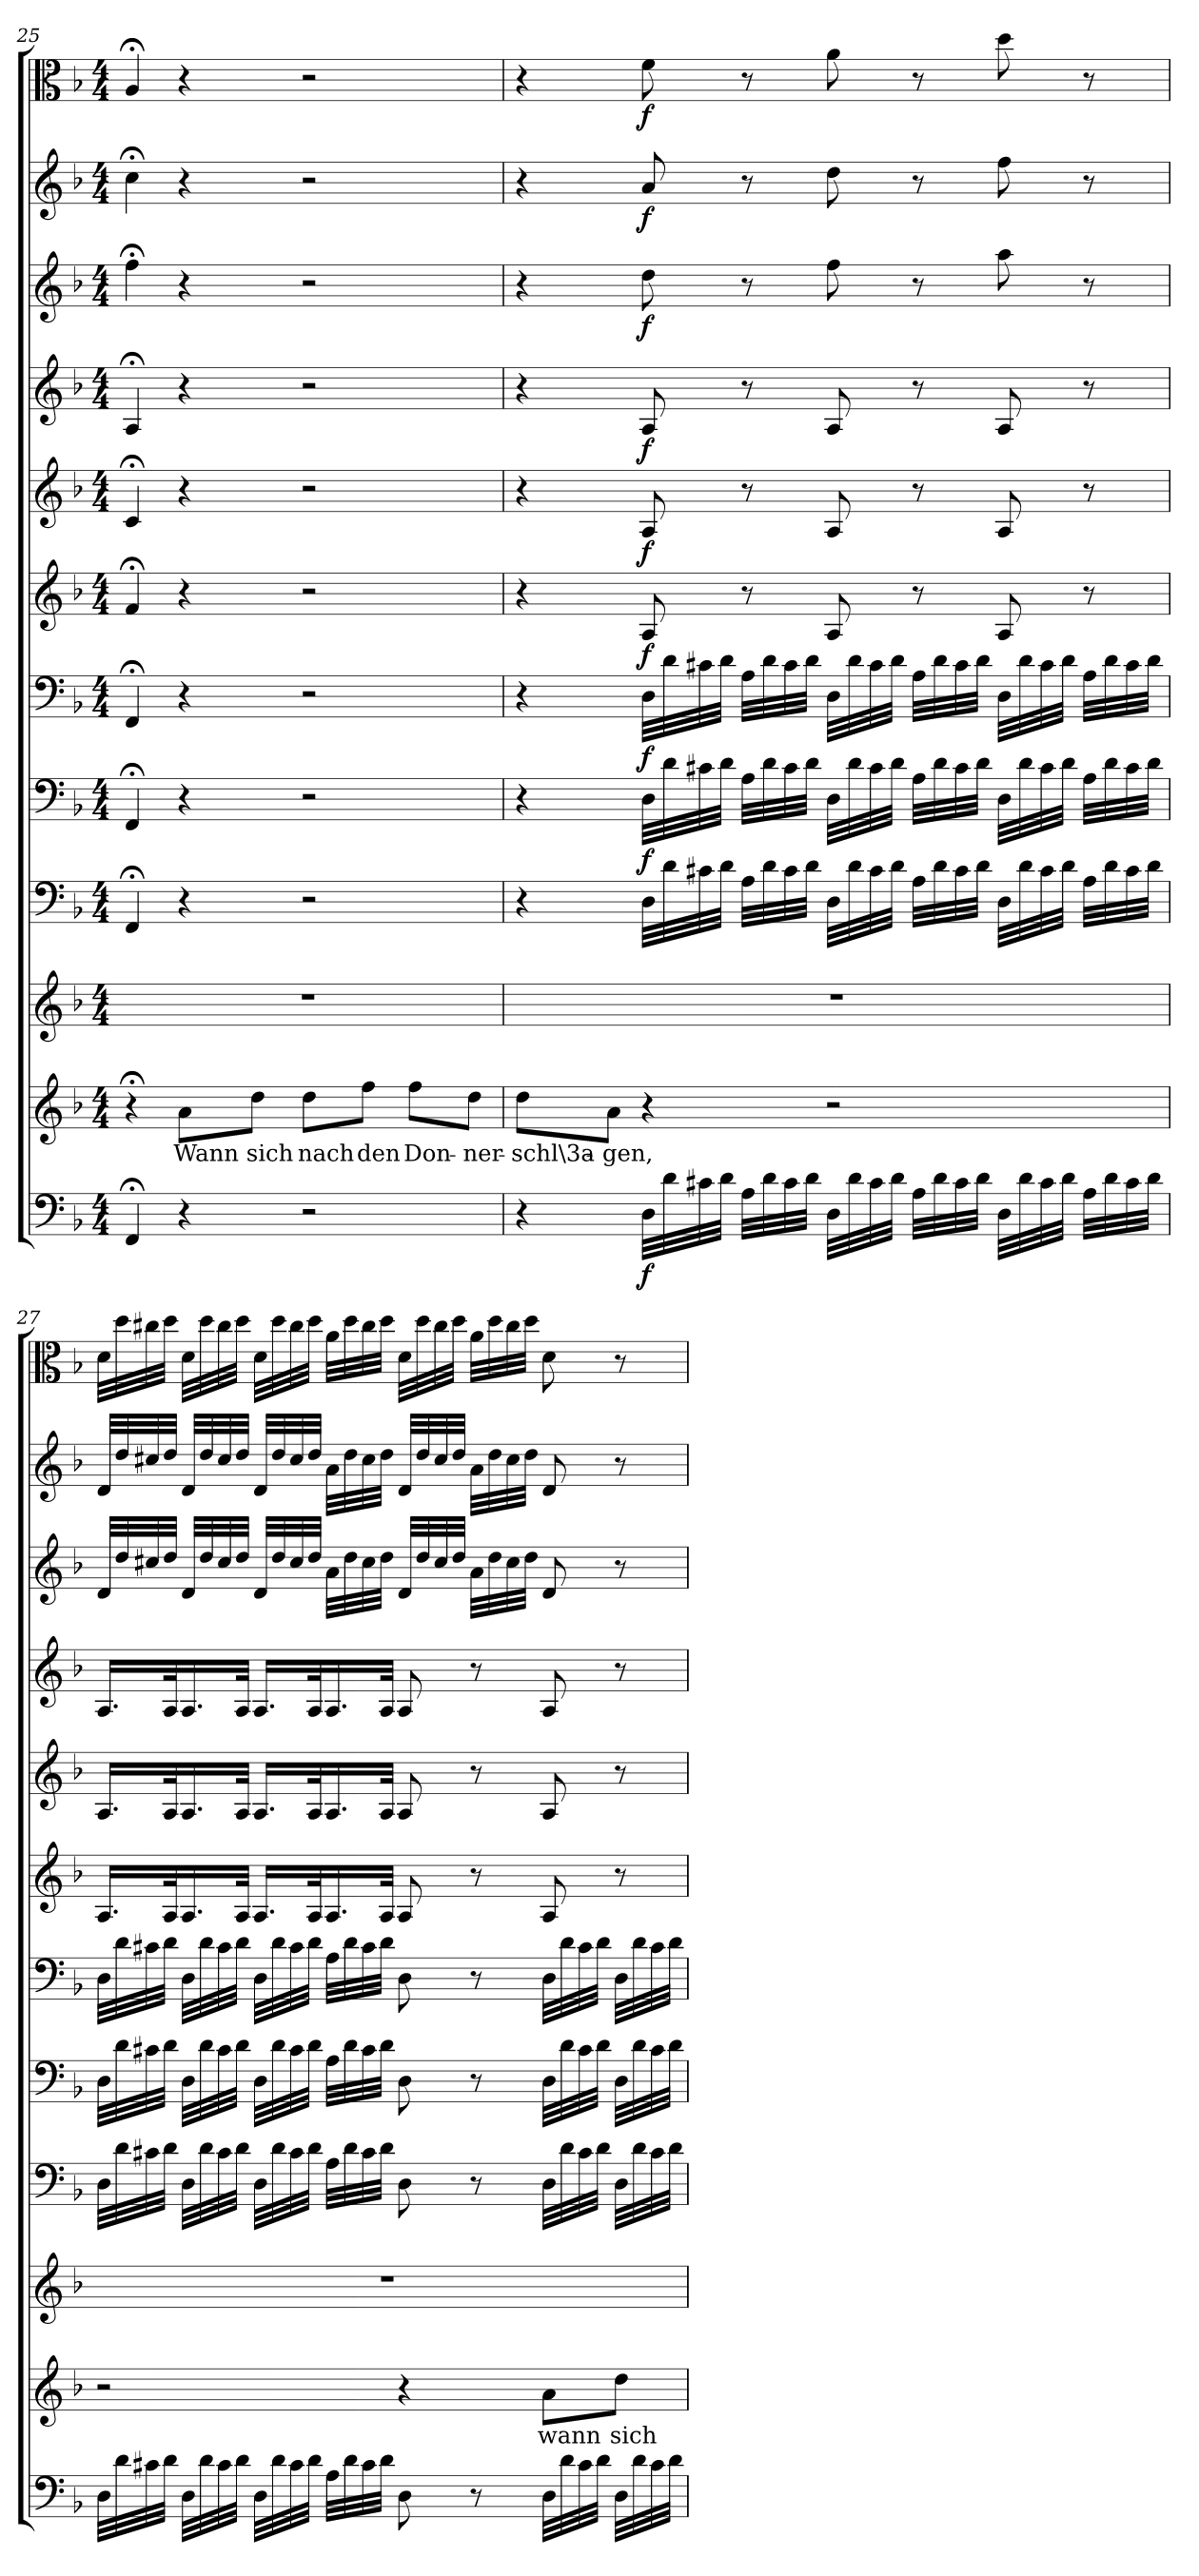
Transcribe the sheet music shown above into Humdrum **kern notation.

**kern	**dynam	**kern	**text	**kern	**kern	**kern	**dynam	**kern	**dynam	**kern	**dynam	**kern	**dynam	**kern	**dynam	**kern	**dynam	**kern	**dynam	**kern	**dynam
*part12	*part12	*part11	*part11	*part10	*part9	*part8	*part8	*part7	*part7	*part6	*part6	*part5	*part5	*part4	*part4	*part3	*part3	*part2	*part2	*part1	*part1
*staff12	*staff12	*staff11	*staff11	*staff10	*staff9	*staff8	*staff8	*staff7	*staff7	*staff6	*staff6	*staff5	*staff5	*staff4	*staff4	*staff3	*staff3	*staff2	*staff2	*staff1	*staff1
*clefF4	*	*clefG2	*	*clefG2	*clefF4	*clefF4	*	*clefF4	*	*clefG2	*	*clefG2	*	*clefG2	*	*clefG2	*	*clefG2	*	*clefC3	*
*k[b-]	*	*k[b-]	*	*k[b-]	*k[b-]	*k[b-]	*	*k[b-]	*	*k[b-]	*	*k[b-]	*	*k[b-]	*	*k[b-]	*	*k[b-]	*	*k[b-]	*
*F:	*	*F:	*	*F:	*F:	*F:	*	*F:	*	*F:	*	*F:	*	*F:	*	*F:	*	*F:	*	*F:	*
*M4/4	*	*M4/4	*	*M4/4	*M4/4	*M4/4	*	*M4/4	*	*M4/4	*	*M4/4	*	*M4/4	*	*M4/4	*	*M4/4	*	*M4/4	*
=25	=25	=25	=25	=25	=25	=25	=25	=25	=25	=25	=25	=25	=25	=25	=25	=25	=25	=25	=25	=25	=25
4FF;</	.	4r;<	.	1r	4FF;</	4FF;</	.	4FF;</	.	4f;</	.	4c;</	.	4A;</	.	4ff;<\	.	4cc;<\	.	4A;</	.
4r	.	8a\L	Wann	.	4r	4r	.	4r	.	4r	.	4r	.	4r	.	4r	.	4r	.	4r	.
.	.	8dd\J	sich	.	.	.	.	.	.	.	.	.	.	.	.	.	.	.	.	.	.
2r	.	8dd\L	nach	.	2r	2r	.	2r	.	2r	.	2r	.	2r	.	2r	.	2r	.	2r	.
.	.	8ff\J	den	.	.	.	.	.	.	.	.	.	.	.	.	.	.	.	.	.	.
.	.	8ff\L	Don-	.	.	.	.	.	.	.	.	.	.	.	.	.	.	.	.	.	.
.	.	8dd\J	-ner-	.	.	.	.	.	.	.	.	.	.	.	.	.	.	.	.	.	.
=26	=26	=26	=26	=26	=26	=26	=26	=26	=26	=26	=26	=26	=26	=26	=26	=26	=26	=26	=26	=26	=26
4r	.	8dd\L	-schl\3a-	1r	4r	4r	.	4r	.	4r	.	4r	.	4r	.	4r	.	4r	.	4r	.
.	.	8a\J	-gen,	.	.	.	.	.	.	.	.	.	.	.	.	.	.	.	.	.	.
32D\LLL	f	4r	.	.	32D\LLL	32D\LLL	f	32D\LLL	f	8A/	f	8A/	f	8A/	f	8dd\	f	8a/	f	8f\	f
32d\	.	.	.	.	32d\	32d\	.	32d\	.	.	.	.	.	.	.	.	.	.	.	.	.
32c#X\	.	.	.	.	32c#X\	32c#X\	.	32c#X\	.	.	.	.	.	.	.	.	.	.	.	.	.
32d\JJJ	.	.	.	.	32d\JJJ	32d\JJJ	.	32d\JJJ	.	.	.	.	.	.	.	.	.	.	.	.	.
32A\LLL	.	.	.	.	32A\LLL	32A\LLL	.	32A\LLL	.	8r	.	8r	.	8r	.	8r	.	8r	.	8r	.
32d\	.	.	.	.	32d\	32d\	.	32d\	.	.	.	.	.	.	.	.	.	.	.	.	.
32c#\	.	.	.	.	32c#\	32c#\	.	32c#\	.	.	.	.	.	.	.	.	.	.	.	.	.
32d\JJJ	.	.	.	.	32d\JJJ	32d\JJJ	.	32d\JJJ	.	.	.	.	.	.	.	.	.	.	.	.	.
32D\LLL	.	2r	.	.	32D\LLL	32D\LLL	.	32D\LLL	.	8A/	.	8A/	.	8A/	.	8ff\	.	8dd\	.	8a\	.
32d\	.	.	.	.	32d\	32d\	.	32d\	.	.	.	.	.	.	.	.	.	.	.	.	.
32c#\	.	.	.	.	32c#\	32c#\	.	32c#\	.	.	.	.	.	.	.	.	.	.	.	.	.
32d\JJJ	.	.	.	.	32d\JJJ	32d\JJJ	.	32d\JJJ	.	.	.	.	.	.	.	.	.	.	.	.	.
32A\LLL	.	.	.	.	32A\LLL	32A\LLL	.	32A\LLL	.	8r	.	8r	.	8r	.	8r	.	8r	.	8r	.
32d\	.	.	.	.	32d\	32d\	.	32d\	.	.	.	.	.	.	.	.	.	.	.	.	.
32c#\	.	.	.	.	32c#\	32c#\	.	32c#\	.	.	.	.	.	.	.	.	.	.	.	.	.
32d\JJJ	.	.	.	.	32d\JJJ	32d\JJJ	.	32d\JJJ	.	.	.	.	.	.	.	.	.	.	.	.	.
32D\LLL	.	.	.	.	32D\LLL	32D\LLL	.	32D\LLL	.	8A/	.	8A/	.	8A/	.	8aa\	.	8ff\	.	8dd\	.
32d\	.	.	.	.	32d\	32d\	.	32d\	.	.	.	.	.	.	.	.	.	.	.	.	.
32c#\	.	.	.	.	32c#\	32c#\	.	32c#\	.	.	.	.	.	.	.	.	.	.	.	.	.
32d\JJJ	.	.	.	.	32d\JJJ	32d\JJJ	.	32d\JJJ	.	.	.	.	.	.	.	.	.	.	.	.	.
32A\LLL	.	.	.	.	32A\LLL	32A\LLL	.	32A\LLL	.	8r	.	8r	.	8r	.	8r	.	8r	.	8r	.
32d\	.	.	.	.	32d\	32d\	.	32d\	.	.	.	.	.	.	.	.	.	.	.	.	.
32c#\	.	.	.	.	32c#\	32c#\	.	32c#\	.	.	.	.	.	.	.	.	.	.	.	.	.
32d\JJJ	.	.	.	.	32d\JJJ	32d\JJJ	.	32d\JJJ	.	.	.	.	.	.	.	.	.	.	.	.	.
=27	=27	=27	=27	=27	=27	=27	=27	=27	=27	=27	=27	=27	=27	=27	=27	=27	=27	=27	=27	=27	=27
32D\LLL	.	2r	.	1r	32D\LLL	32D\LLL	.	32D\LLL	.	16.A/LL	.	16.A/LL	.	16.A/LL	.	32d/LLL	.	32d/LLL	.	32d\LLL	.
32d\	.	.	.	.	32d\	32d\	.	32d\	.	.	.	.	.	.	.	32dd/	.	32dd/	.	32dd\	.
32c#X\	.	.	.	.	32c#X\	32c#X\	.	32c#X\	.	.	.	.	.	.	.	32cc#X/	.	32cc#X/	.	32cc#X\	.
32d\JJJ	.	.	.	.	32d\JJJ	32d\JJJ	.	32d\JJJ	.	32A/K	.	32A/K	.	32A/K	.	32dd/JJJ	.	32dd/JJJ	.	32dd\JJJ	.
32D\LLL	.	.	.	.	32D\LLL	32D\LLL	.	32D\LLL	.	16.A/	.	16.A/	.	16.A/	.	32d/LLL	.	32d/LLL	.	32d\LLL	.
32d\	.	.	.	.	32d\	32d\	.	32d\	.	.	.	.	.	.	.	32dd/	.	32dd/	.	32dd\	.
32c#\	.	.	.	.	32c#\	32c#\	.	32c#\	.	.	.	.	.	.	.	32cc#/	.	32cc#/	.	32cc#\	.
32d\JJJ	.	.	.	.	32d\JJJ	32d\JJJ	.	32d\JJJ	.	32A/JJk	.	32A/JJk	.	32A/JJk	.	32dd/JJJ	.	32dd/JJJ	.	32dd\JJJ	.
32D\LLL	.	.	.	.	32D\LLL	32D\LLL	.	32D\LLL	.	16.A/LL	.	16.A/LL	.	16.A/LL	.	32d/LLL	.	32d/LLL	.	32d\LLL	.
32d\	.	.	.	.	32d\	32d\	.	32d\	.	.	.	.	.	.	.	32dd/	.	32dd/	.	32dd\	.
32c#\	.	.	.	.	32c#\	32c#\	.	32c#\	.	.	.	.	.	.	.	32cc#/	.	32cc#/	.	32cc#\	.
32d\JJJ	.	.	.	.	32d\JJJ	32d\JJJ	.	32d\JJJ	.	32A/K	.	32A/K	.	32A/K	.	32dd/JJJ	.	32dd/JJJ	.	32dd\JJJ	.
32A\LLL	.	.	.	.	32A\LLL	32A\LLL	.	32A\LLL	.	16.A/	.	16.A/	.	16.A/	.	32a\LLL	.	32a\LLL	.	32a\LLL	.
32d\	.	.	.	.	32d\	32d\	.	32d\	.	.	.	.	.	.	.	32dd\	.	32dd\	.	32dd\	.
32c#\	.	.	.	.	32c#\	32c#\	.	32c#\	.	.	.	.	.	.	.	32cc#\	.	32cc#\	.	32cc#\	.
32d\JJJ	.	.	.	.	32d\JJJ	32d\JJJ	.	32d\JJJ	.	32A/JJk	.	32A/JJk	.	32A/JJk	.	32dd\JJJ	.	32dd\JJJ	.	32dd\JJJ	.
8D\	.	4r	.	.	8D\	8D\	.	8D\	.	8A/	.	8A/	.	8A/	.	32d/LLL	.	32d/LLL	.	32d\LLL	.
.	.	.	.	.	.	.	.	.	.	.	.	.	.	.	.	32dd/	.	32dd/	.	32dd\	.
.	.	.	.	.	.	.	.	.	.	.	.	.	.	.	.	32cc#/	.	32cc#/	.	32cc#\	.
.	.	.	.	.	.	.	.	.	.	.	.	.	.	.	.	32dd/JJJ	.	32dd/JJJ	.	32dd\JJJ	.
8r	.	.	.	.	8r	8r	.	8r	.	8r	.	8r	.	8r	.	32a\LLL	.	32a\LLL	.	32a\LLL	.
.	.	.	.	.	.	.	.	.	.	.	.	.	.	.	.	32dd\	.	32dd\	.	32dd\	.
.	.	.	.	.	.	.	.	.	.	.	.	.	.	.	.	32cc#\	.	32cc#\	.	32cc#\	.
.	.	.	.	.	.	.	.	.	.	.	.	.	.	.	.	32dd\JJJ	.	32dd\JJJ	.	32dd\JJJ	.
32D\LLL	.	8a\L	wann	.	32D\LLL	32D\LLL	.	32D\LLL	.	8A/	.	8A/	.	8A/	.	8d/	.	8d/	.	8d\	.
32d\	.	.	.	.	32d\	32d\	.	32d\	.	.	.	.	.	.	.	.	.	.	.	.	.
32c#\	.	.	.	.	32c#\	32c#\	.	32c#\	.	.	.	.	.	.	.	.	.	.	.	.	.
32d\JJJ	.	.	.	.	32d\JJJ	32d\JJJ	.	32d\JJJ	.	.	.	.	.	.	.	.	.	.	.	.	.
32D\LLL	.	8dd\J	sich	.	32D\LLL	32D\LLL	.	32D\LLL	.	8r	.	8r	.	8r	.	8r	.	8r	.	8r	.
32d\	.	.	.	.	32d\	32d\	.	32d\	.	.	.	.	.	.	.	.	.	.	.	.	.
32c#\	.	.	.	.	32c#\	32c#\	.	32c#\	.	.	.	.	.	.	.	.	.	.	.	.	.
32d\JJJ	.	.	.	.	32d\JJJ	32d\JJJ	.	32d\JJJ	.	.	.	.	.	.	.	.	.	.	.	.	.
=	=	=	=	=	=	=	=	=	=	=	=	=	=	=	=	=	=	=	=	=	=
*-	*-	*-	*-	*-	*-	*-	*-	*-	*-	*-	*-	*-	*-	*-	*-	*-	*-	*-	*-	*-	*-
